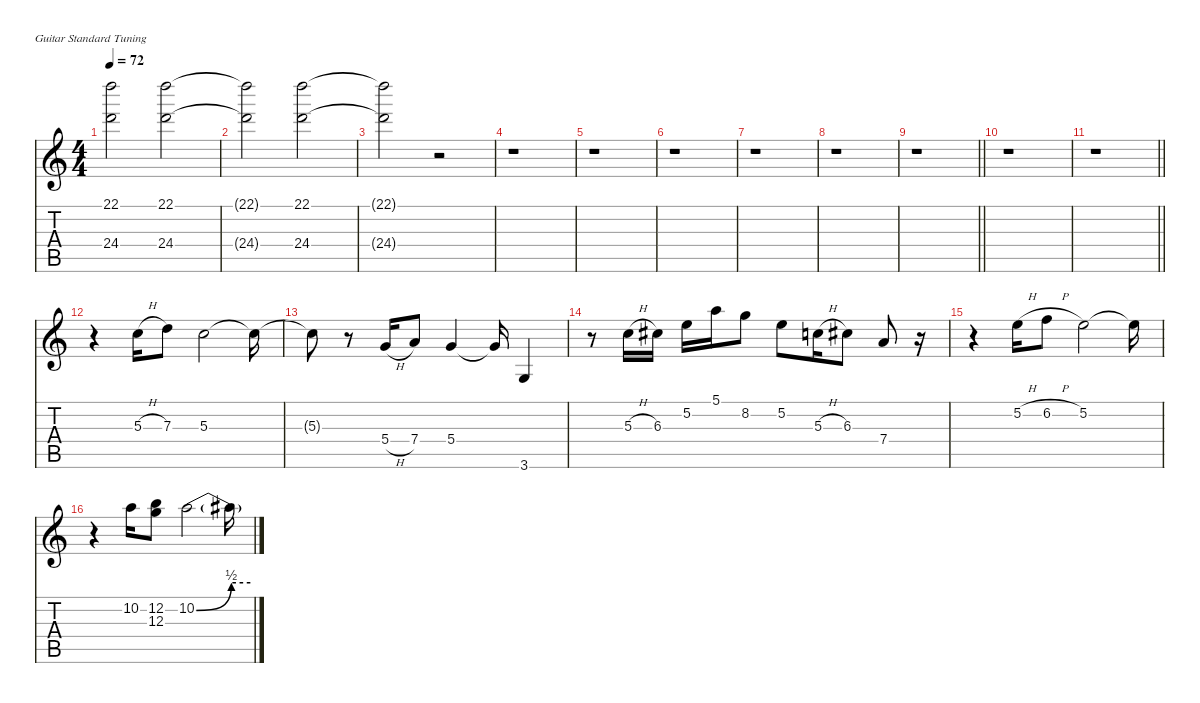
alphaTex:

\defaultSystemsLayout 4
\hideDynamics
\bracketExtendMode nobrackets
\singleTrackTrackNamePolicy hidden
\multiTrackTrackNamePolicy hidden
\otherSystemsTrackNameOrientation horizontal
\track ("Guitar" "od.guit.") {instrument overdrivenguitar}
\staff {score tabs}
\tuning (E4 B3 G3 D3 A2 E2)
\ts (4 4)
\tempo 72
\clef g2
\ks c
(22.1{t} 24.4{t}).2{dy f beam Down} (22.1 24.4).2{dy mp beam Down} |
(22.1{t} 24.4{t}).2{dy f beam Down} (22.1 24.4).2{dy mp beam Down} |
(22.1{t} 24.4{t}).2{dy f beam Down} r.2{beam Down} |
r.1{beam Down} |
r.1{beam Down} |
r.1{beam Down} |
r.1{beam Down} |
r.1{beam Down} |
\barLineRight lightlight
r.1{beam Down} |
r.1{beam Down} |
\barLineRight lightlight
r.1{beam Down} |
r.4{beam Down} 5.3{h}.16{dy ff beam Down} 7.3.8{beam Down} 5.3.2{beam Down} 5.3{t}.16{dy f beam Down} |
5.3{t}.8{beam Down} r.8{beam Down} 5.4{h}.16{dy ff beam Up} 7.4.8{beam Up} 5.4.4{beam Up} 5.4{t}.16{dy f beam Up} 3.6.4{dy ff beam Up} |
r.8{beam Down} 5.3{h}.16{beam Down} 6.3{acc #}.16{beam Down} 5.2.16{beam Down} 5.1.16{beam Down} 8.2.8{beam Down} 5.2.8{beam Down} 5.3{h}.16{beam Down} 6.3{acc #}.8{dy f beam Down} 7.4.8{beam Up} r.16{beam Up} |
r.4{beam Down} 5.2{h}.16{dy ff beam Down} 6.2{h}.8{beam Down} 5.2.2{beam Down} 5.2{t}.16{dy f beam Down} |
r.4{beam Down} 10.2.16{beam Down} (12.2 12.3).8{beam Down} 10.2{be (bend 0 0 60 2)}.2{beam Down} 10.2{be (hold 0 2 60 2) t}.16{beam Down}
